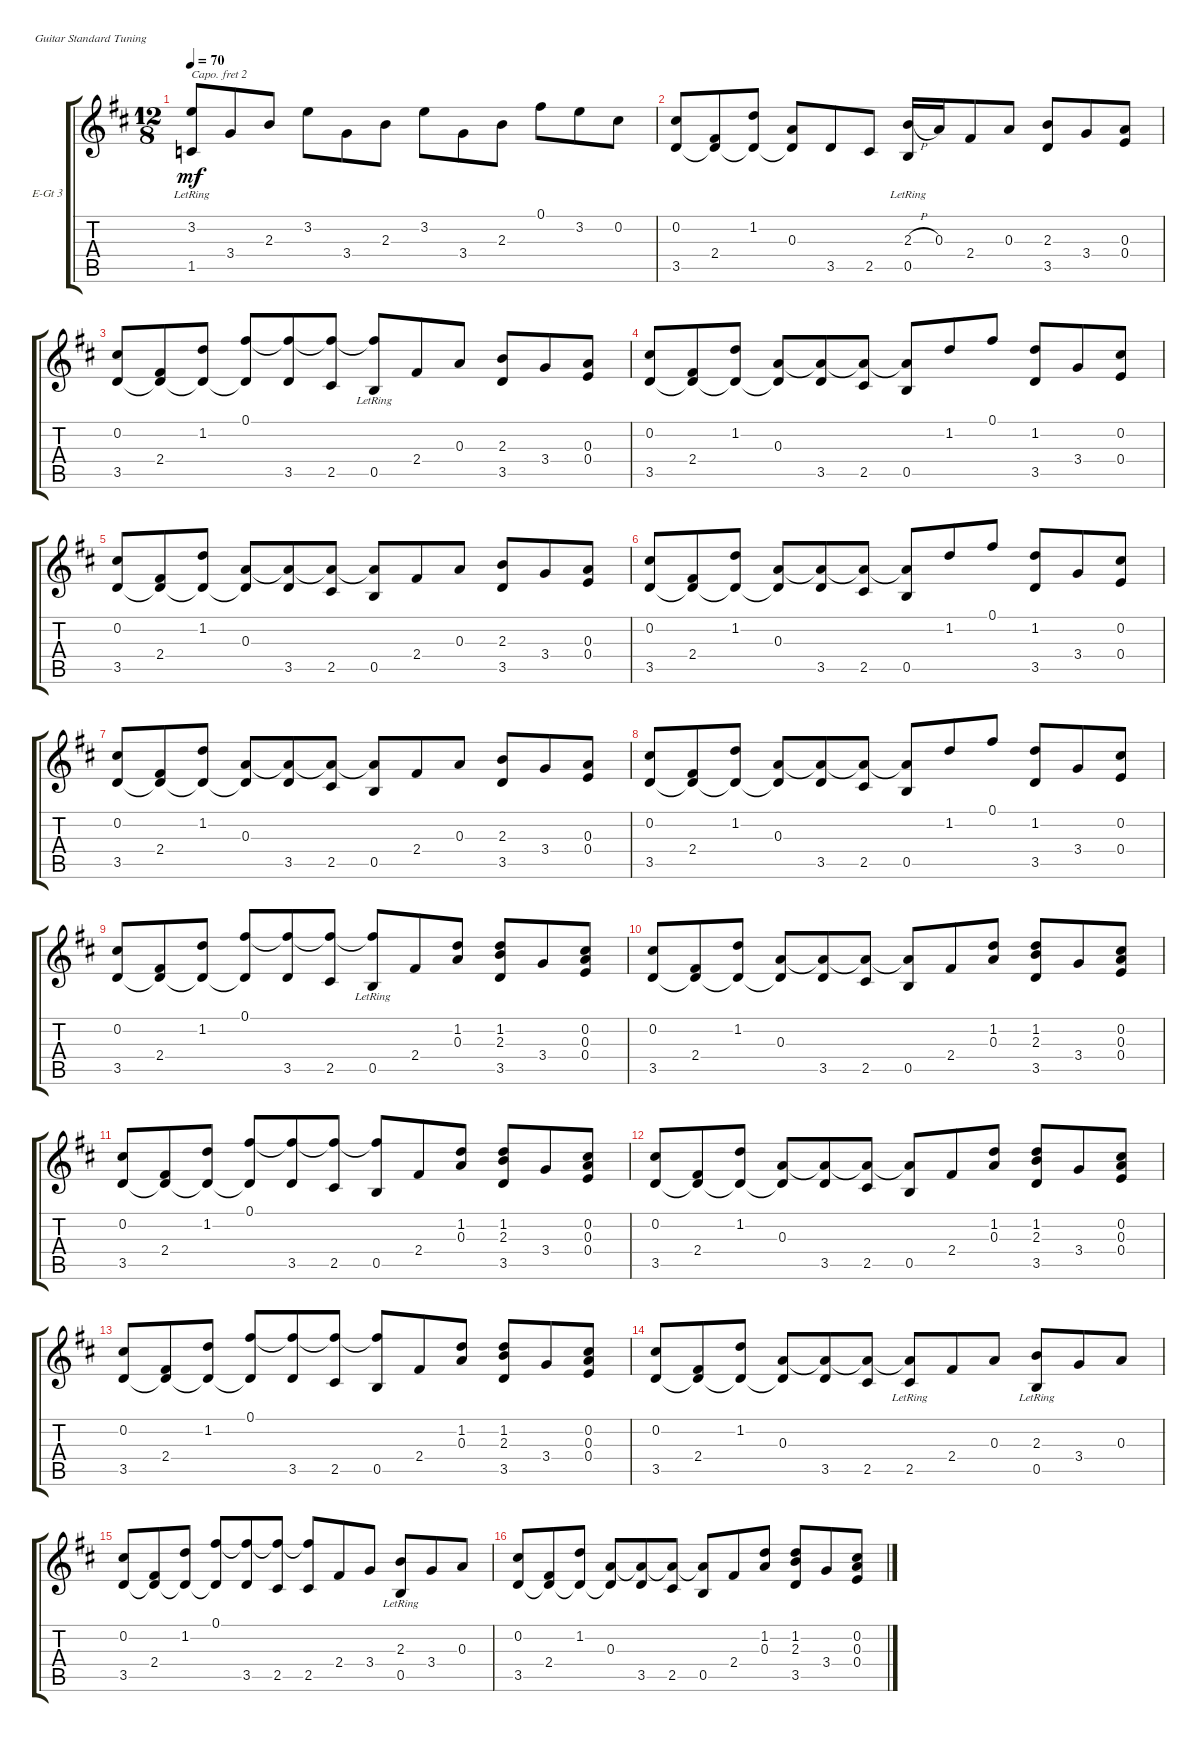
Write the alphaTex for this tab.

\defaultSystemsLayout 4
\bracketExtendMode groupsimilarinstruments
\firstSystemTrackNameOrientation horizontal
\otherSystemsTrackNameOrientation horizontal
\track ("Guitar 3" "E-Gt 3") {instrument electricguitarclean}
\staff {score tabs}
\capo 2
\tuning (E4 B3 G3 D3 A2 E2)
\ts (12 8)
\tempo 70
\clef g2
\ks d
(3.2 1.5{lr}).8{dy mf} 3.4.8 2.3.8 3.2.8 3.4.8 2.3.8 3.2.8 3.4.8 2.3.8 0.1.8 3.2.8 0.2.8 |
(0.2 3.5).8 (2.4 3.5{t}).8 (1.2 3.5{t}).8 (3.5{t} 0.3).8 3.5.8 2.5.8 (0.5{lr} 2.3{h}).16 0.3.16 2.4.8 0.3.8 (2.3 3.5).8 3.4.8 (0.4 0.3).8 |
(0.2 3.5).8 (2.4 3.5{t}).8 (1.2 3.5{t}).8 (0.1 3.5{t}).8 (3.5 0.1{t}).8 (2.5 0.1{t}).8 (0.5{lr} 0.1{t}).8 2.4.8 0.3.8 (2.3 3.5).8 3.4.8 (0.4 0.3).8 |
(0.2 3.5).8 (2.4 3.5{t}).8 (1.2 3.5{t}).8 (3.5{t} 0.3).8 (3.5 0.3{t}).8 (2.5 0.3{t}).8 (0.5 0.3{t}).8 1.2.8 0.1.8 (1.2 3.5).8 3.4.8 (0.4 0.2).8 |
(0.2 3.5).8 (2.4 3.5{t}).8 (1.2 3.5{t}).8 (3.5{t} 0.3).8 (3.5 0.3{t}).8 (2.5 0.3{t}).8 (0.5 0.3{t}).8 2.4.8 0.3.8 (2.3 3.5).8 3.4.8 (0.4 0.3).8 |
(0.2 3.5).8 (2.4 3.5{t}).8 (1.2 3.5{t}).8 (3.5{t} 0.3).8 (3.5 0.3{t}).8 (2.5 0.3{t}).8 (0.5 0.3{t}).8 1.2.8 0.1.8 (1.2 3.5).8 3.4.8 (0.4 0.2).8 |
(0.2 3.5).8 (2.4 3.5{t}).8 (1.2 3.5{t}).8 (3.5{t} 0.3).8 (3.5 0.3{t}).8 (2.5 0.3{t}).8 (0.5 0.3{t}).8 2.4.8 0.3.8 (2.3 3.5).8 3.4.8 (0.4 0.3).8 |
(0.2 3.5).8 (2.4 3.5{t}).8 (1.2 3.5{t}).8 (3.5{t} 0.3).8 (3.5 0.3{t}).8 (2.5 0.3{t}).8 (0.5 0.3{t}).8 1.2.8 0.1.8 (1.2 3.5).8 3.4.8 (0.4 0.2).8 |
(0.2 3.5).8 (2.4 3.5{t}).8 (1.2 3.5{t}).8 (3.5{t} 0.1).8 (3.5 0.1{t}).8 (2.5 0.1{t}).8 (0.5{lr} 0.1{t}).8 2.4.8 (0.3 1.2).8 (2.3 1.2 3.5).8 3.4.8 (0.3 0.4 0.2).8 |
(0.2 3.5).8 (2.4 3.5{t}).8 (1.2 3.5{t}).8 (3.5{t} 0.3).8 (3.5 0.3{t}).8 (2.5 0.3{t}).8 (0.5 0.3{t}).8 2.4.8 (0.3 1.2).8 (1.2 2.3 3.5).8 3.4.8 (0.2 0.3 0.4).8 |
(0.2 3.5).8 (2.4 3.5{t}).8 (1.2 3.5{t}).8 (3.5{t} 0.1).8 (3.5 0.1{t}).8 (2.5 0.1{t}).8 (0.5 0.1{t}).8 2.4.8 (0.3 1.2).8 (1.2 2.3 3.5).8 3.4.8 (0.4 0.3 0.2).8 |
(0.2 3.5).8 (2.4 3.5{t}).8 (1.2 3.5{t}).8 (3.5{t} 0.3).8 (3.5 0.3{t}).8 (2.5 0.3{t}).8 (0.5 0.3{t}).8 2.4.8 (0.3 1.2).8 (2.3 1.2 3.5).8 3.4.8 (0.3 0.2 0.4).8 |
(0.2 3.5).8 (2.4 3.5{t}).8 (1.2 3.5{t}).8 (3.5{t} 0.1).8 (3.5 0.1{t}).8 (2.5 0.1{t}).8 (0.5 0.1{t}).8 2.4.8 (0.3 1.2).8 (1.2 2.3 3.5).8 3.4.8 (0.4 0.3 0.2).8 |
(3.5 0.2).8 (2.4 3.5{t}).8 (1.2 3.5{t}).8 (3.5{t} 0.3).8 (3.5 0.3{t}).8 (2.5 0.3{t}).8 (2.5{lr} 0.3{t}).8 2.4.8 0.3.8 (2.3 0.5{lr}).8 3.4.8 0.3.8 |
(0.2 3.5).8 (2.4 3.5{t}).8 (1.2 3.5{t}).8 (3.5{t} 0.1).8 (3.5 0.1{t}).8 (2.5 0.1{t}).8 (2.5 0.1{t}).8 2.4.8 3.4.8 (0.5{lr} 2.3).8 3.4.8 0.3.8 |
(0.2 3.5).8 (2.4 3.5{t}).8 (1.2 3.5{t}).8 (3.5{t} 0.3).8 (3.5 0.3{t}).8 (2.5 0.3{t}).8 (0.5 0.3{t}).8 2.4.8 (0.3 1.2).8 (2.3 1.2 3.5).8 3.4.8 (0.3 0.2 0.4).8
